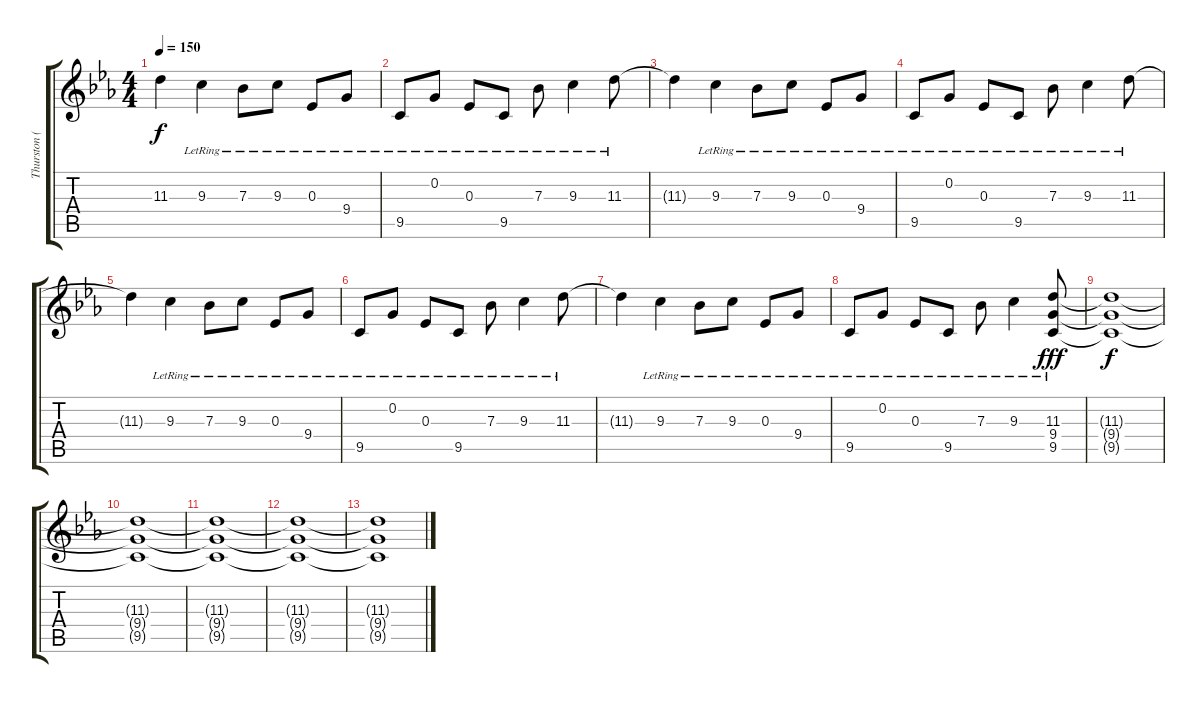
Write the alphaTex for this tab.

\track ("Thurston (clean)" "Thurston (") {instrument electricguitarjazz}
\staff {score tabs}
\tuning (G3 G3 Eb3 Bb2 Eb2 D2) {hide}
\ts (4 4)
\tempo 150
\clef g2
\ks eb
11.3{t}.4{dy f} 9.3{lr}.4 7.3{lr}.8 9.3{lr}.8 0.3{lr}.8 9.4{lr}.8 |
9.5{lr}.8 0.2{lr}.8 0.3{lr}.8 9.5{lr}.8 7.3{lr}.8 9.3{lr}.4 11.3{lr}.8 |
11.3{t}.4 9.3{lr}.4 7.3{lr}.8 9.3{lr}.8 0.3{lr}.8 9.4{lr}.8 |
9.5{lr}.8 0.2{lr}.8 0.3{lr}.8 9.5{lr}.8 7.3{lr}.8 9.3{lr}.4 11.3{lr}.8 |
11.3{t}.4 9.3{lr}.4 7.3{lr}.8 9.3{lr}.8 0.3{lr}.8 9.4{lr}.8 |
9.5{lr}.8 0.2{lr}.8 0.3{lr}.8 9.5{lr}.8 7.3{lr}.8 9.3{lr}.4 11.3{lr}.8 |
11.3{t}.4 9.3{lr}.4 7.3{lr}.8 9.3{lr}.8 0.3{lr}.8 9.4{lr}.8 |
9.5{lr}.8 0.2{lr}.8 0.3{lr}.8 9.5{lr}.8 7.3{lr}.8 9.3{lr}.4 (11.3{lr} 9.4 9.5).8{dy fff} |
(11.3{t} 9.4{t} 9.5{t}).1{dy f} |
(11.3{t} 9.4{t} 9.5{t}).1 |
(11.3{t} 9.4{t} 9.5{t}).1 |
(11.3{t} 9.4{t} 9.5{t}).1 |
(11.3{t} 9.4{t} 9.5{t}).1
